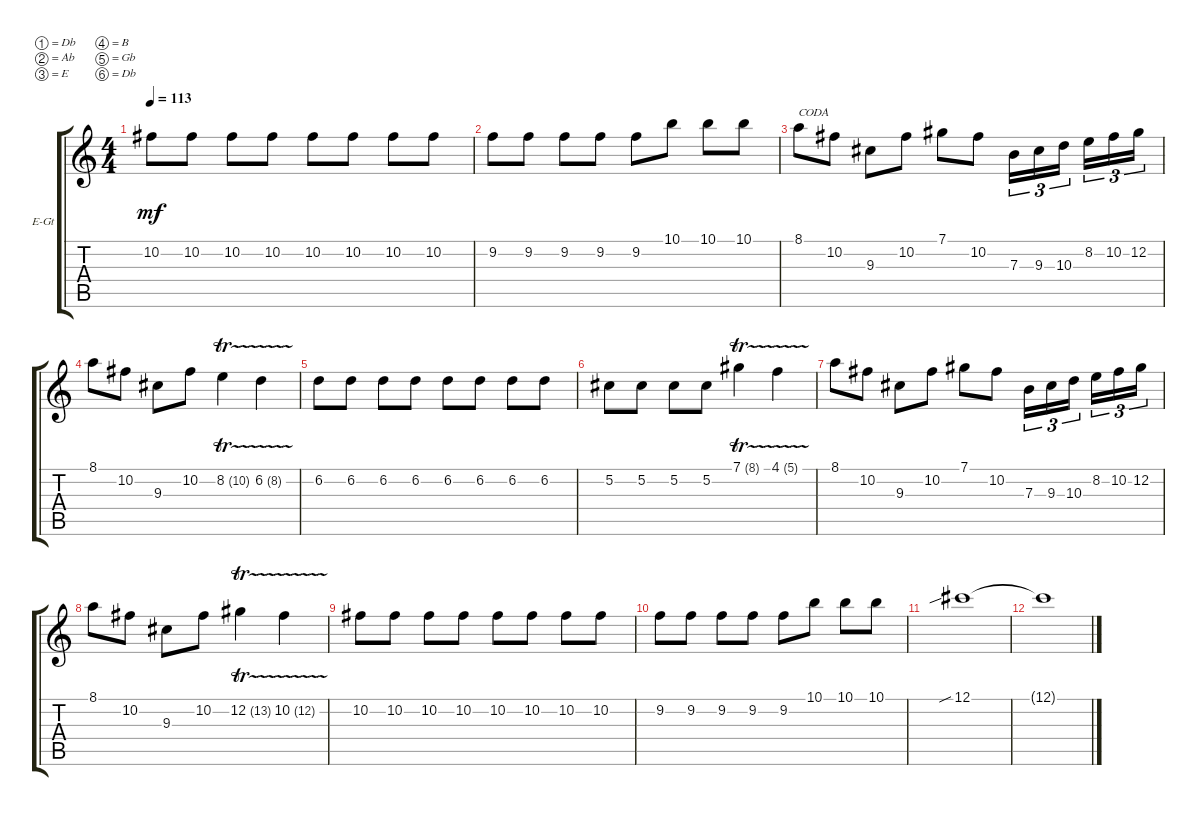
\bracketExtendMode groupsimilarinstruments
\firstSystemTrackNameOrientation horizontal
\otherSystemsTrackNameOrientation horizontal
\track ("Solo Guitar Adv." "E-Gt") {instrument distortionguitar}
\staff {score tabs}
\tuning (Db4 Ab3 E3 B2 Gb2 Db2)
\ts (4 4)
\tempo 113
\clef g2
\ks c
10.2.8{dy mf} 10.2.8 10.2.8 10.2.8 10.2.8 10.2.8 10.2.8 10.2.8 |
9.2.8 9.2.8 9.2.8 9.2.8 9.2.8 10.1.8 10.1.8 10.1.8 |
8.1.8{txt "CODA"} 10.2.8 9.3.8 10.2.8 7.1.8 10.2.8 7.3.16{tu (3 2)} 9.3.16{tu (3 2)} 10.3.16{tu (3 2)} 8.2.16{tu (3 2)} 10.2.16{tu (3 2)} 12.2.16{tu (3 2)} |
8.1.8 10.2.8 9.3.8 10.2.8 8.2{tr (10 16)}.4 6.2{tr (8 16)}.4 |
6.2.8 6.2.8 6.2.8 6.2.8 6.2.8 6.2.8 6.2.8 6.2.8 |
5.2.8 5.2.8 5.2.8 5.2.8 7.1{tr (8 16)}.4 4.1{tr (5 16)}.4 |
8.1.8 10.2.8 9.3.8 10.2.8 7.1.8 10.2.8 7.3.16{tu (3 2)} 9.3.16{tu (3 2)} 10.3.16{tu (3 2)} 8.2.16{tu (3 2)} 10.2.16{tu (3 2)} 12.2.16{tu (3 2)} |
8.1.8 10.2.8 9.3.8 10.2.8 12.2{tr (13 16)}.4 10.2{tr (12 16)}.4 |
10.2.8 10.2.8 10.2.8 10.2.8 10.2.8 10.2.8 10.2.8 10.2.8 |
9.2.8 9.2.8 9.2.8 9.2.8 9.2.8 10.1.8 10.1.8 10.1.8 |
12.1{sib}.1 |
12.1{t}.1
